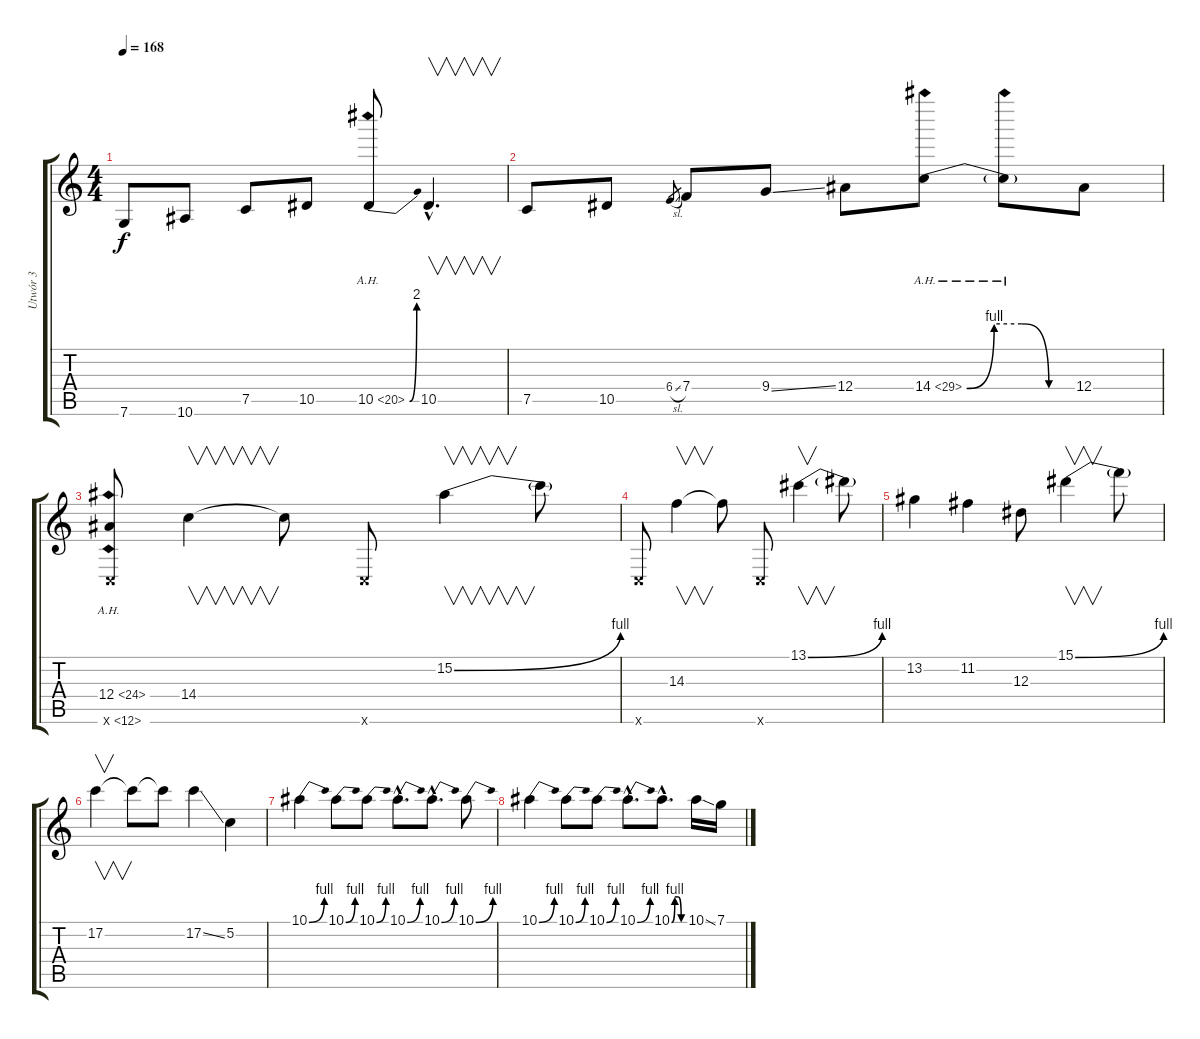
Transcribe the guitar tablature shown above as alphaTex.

\track ("Utwór 3" "Utwór 3") {instrument distortionguitar}
\staff {score tabs}
\tuning (C4 G3 Eb3 Bb2 F2 C2) {hide}
\ts (4 4)
\tempo 168
\clef g2
\ks c
7.6.8{dy f} 10.6.8 7.5.8 10.5.8 10.5{be (bend 0 0 60 8) ah 10}.8 10.5{hac}.4{v d} |
7.5.8 10.5.8 6.4{sl}.8{gr} 7.4.8 9.4{ss}.8 12.4.8 14.4{be (custom 0 0 15 4 30 4 45 0 60 0) ah 15}.8 14.4{ah 15 t}.8 12.4.8 |
(12.4{ah 12} 0.6{ah 12 x}).8 14.4.4{v} 14.4{t}.8 0.6{x}.8 15.2{be (bend 0 0 60 4)}.4{v} 15.2{t}.8 |
0.6{x}.8 14.3.4{v} 14.3{t}.8 0.6{x}.8 13.1{be (bend 0 0 60 4)}.4{v} 13.1{t}.8 |
13.2.4 11.2.4 12.3.8 15.1{be (bend 0 0 60 4)}.4{v} 15.1{t}.8 |
17.2.4{v} 17.2{t}.8 17.2{t}.8 17.2{ss}.4 5.2.4 |
10.1{be (bend 0 0 60 4)}.4 10.1{be (bend 0 0 60 4)}.8 10.1{be (bend 0 0 60 4)}.8 10.1{be (bend 0 0 60 4) hac}.8{d} 10.1{be (bend 0 0 60 4) hac}.8{d} 10.1{be (bend 0 0 60 4)}.8 |
10.1{be (bend 0 0 60 4)}.4 10.1{be (bend 0 0 60 4)}.8 10.1{be (bend 0 0 60 4)}.8 10.1{be (bend 0 0 60 4) hac}.8{d} 10.1{be (custom 0 0 15 4 30 4 45 0 60 0) hac}.8{d} 10.1{ss}.16 7.1.16
